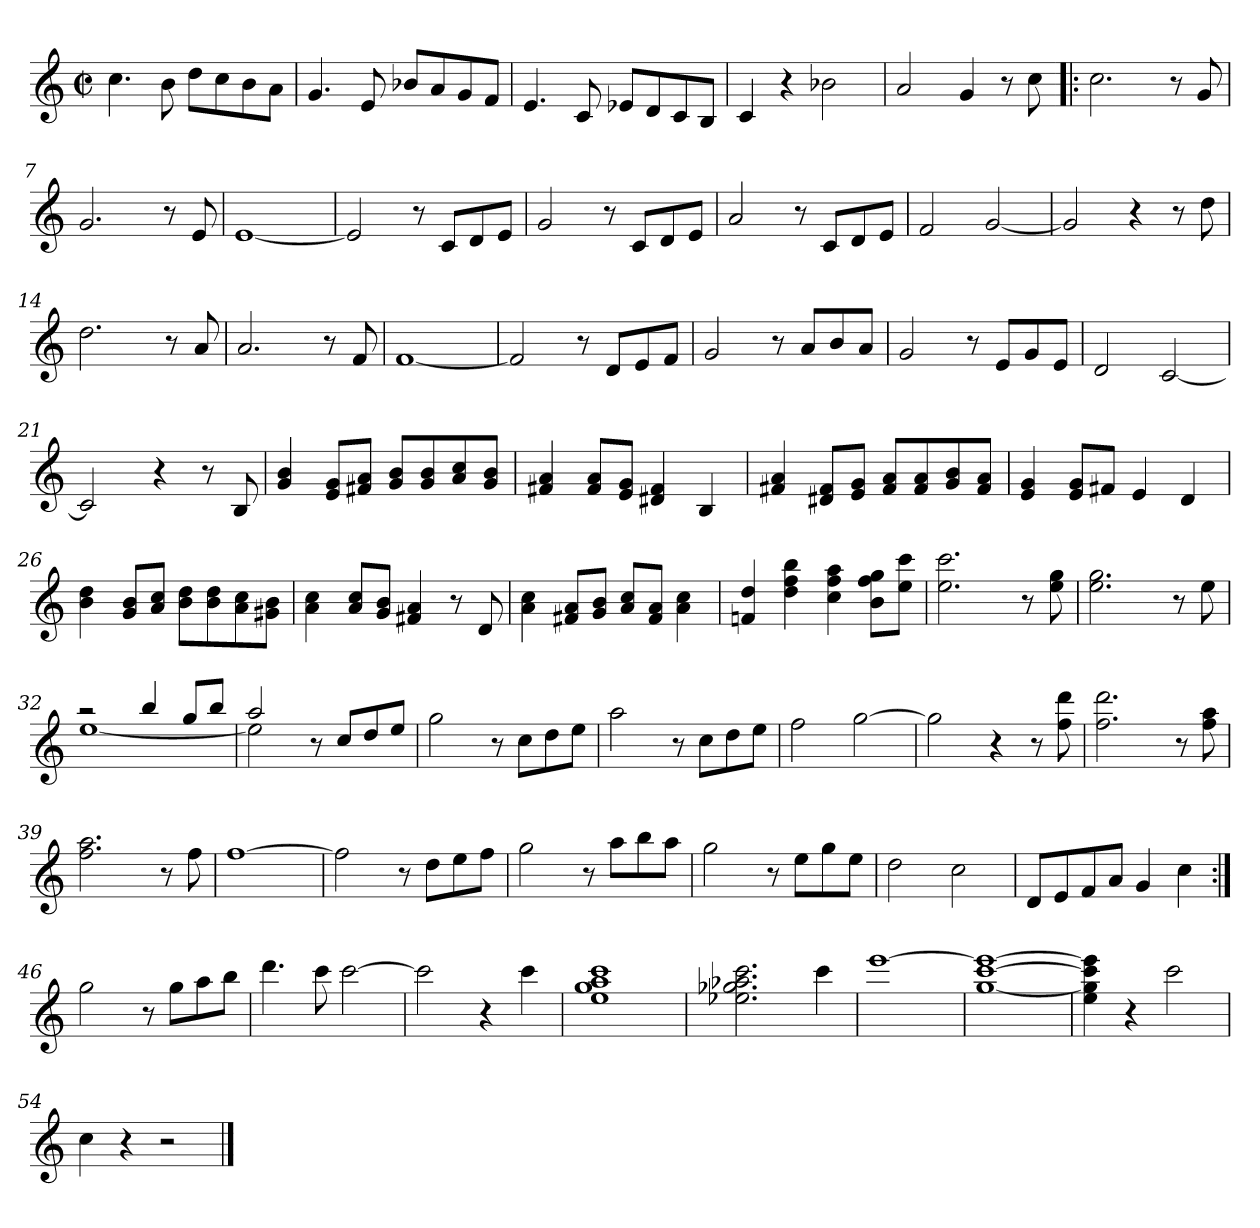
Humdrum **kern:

**kern
*part1
*staff1
*clefG2
*k[]
*C:
*M2/2
*met(c|)
=1
4.cc\
8b\
8dd\L
8cc\
8b\
8a\J
=2
4.g/
8e/
8b-X/L
8a/
8g/
8f/J
=3
4.e/
8c/
8e-X/L
8d/
8c/
8B/J
=4
4c/
4r
2b-X\
=5
2a/
4gZ/
8r
8cc\
=6!|:
2.cc\
8r
8g/
!!LO:LB:g=z
=7
2.g/
8r
8e/
=8
[1e
=9
2e/]
8r
8c/L
8d/
8e/J
=10
2g/
8r
8c/L
8d/
8e/J
=11
2a/
8r
8c/L
8d/
8e/J
=12
2f/
[2g/
!!LO:LB:g=z
=13
2g/]
4r
8r
8dd\
=14
2.dd\
8r
8a/
=15
2.a/
8r
8f/
=16
[1f
=17
2f/]
8r
8d/L
8e/
8f/J
=18
2g/
8r
8a/L
8b/
8a/J
!!LO:LB:g=z
=19
2g/
8r
8e/L
8g/
8e/J
=20
2d/
[2c/
=21
2c/]
4r
8r
8B/
=22
4g/ 4b/
8e/ 8g/L
8f#X/ 8a/J
8g/ 8b/L
8g/ 8b/
8a/ 8cc/
8g/ 8b/J
=23
4f#X/ 4a/
8f#/ 8a/L
8e/ 8g/J
4d#X/ 4f#/
4B/
=24
4f#X/ 4a/
8d#X/ 8f#/L
8e/ 8g/J
8f#/ 8a/L
8f#/ 8a/
8g/ 8b/
8f#/ 8a/J
!!LO:LB:g=z
=25
4e/ 4g/
8e/ 8g/L
8f#X/J
4e/
4d/
=26
4b\ 4dd\
8g/ 8b/L
8a/ 8cc/J
8b\ 8dd\L
8b\ 8dd\
8a\ 8cc\
8g#X\ 8b\J
=27
4a\ 4cc\
8a/ 8cc/L
8g/ 8b/J
4f#X/ 4a/
8r
8d/
=28
4a\ 4cc\
8f#X/ 8a/L
8g/ 8b/J
8a/ 8cc/L
8f#/ 8a/J
4a\ 4cc\
=29
4fn/ 4dd/
4dd\ 4ff\ 4bb\
4cc\ 4ff\ 4aa\
8b\ 8ff\ 8gg\L
8ee\ 8ccc\J
=30
2.ee\ 2.ccc\
8r
8ee\ 8gg\
!!LO:LB:g=z
=31
2.ee\ 2.gg\
8r
8ee\
=32
*^
2raa	[<1ee
4bb/	.
8gg/L	.
8bb/J	.
=33	=33
2aa/	2ee\]
8r	2ryy
8cc/L	.
8dd/	.
8ee/J	.
*v	*v
=34
2gg\
8r
8cc\L
8dd\
8ee\J
=35
2aa\
8r
8cc\L
8dd\
8ee\J
=36
2ff\
[2gg\
!!LO:LB:g=z
=37
2gg\]
4r
8r
8ff\ 8ddd\
=38
2.ff\ 2.ddd\
8r
8ff\ 8aa\
=39
2.ff\ 2.aa\
8r
8ff\
=40
[1ff
=41
2ff\]
8r
8dd\L
8ee\
8ff\J
=42
2gg\
8r
8aa\L
8bb\
8aa\J
!!LO:LB:g=z
=43
2gg\
8r
8ee\L
8gg\
8ee\J
=44
2dd\
2cc\
=45
8d/L
8e/
8f/
8a/J
4g/
4cc\
=46:|!
2gg\
8r
8gg\L
8aa\
8bb\J
=47
4.ddd\
8ccc\
[2ccc\
=48
2ccc\]
4r
4ccc\
!!LO:LB:g=z
=49
1ee 1gg 1aa 1ccc
=50
2.ee-X\ 2.gg-X\ 2.aa-X\ 2.ccc\
4ccc\
=51
[1eee
=52
[1gg [1ccc 1eee_
=53
4ee\ 4gg\] 4ccc\] 4eee\]
4r
2ccc\
=54
4cc\
4r
2r
==
*-
